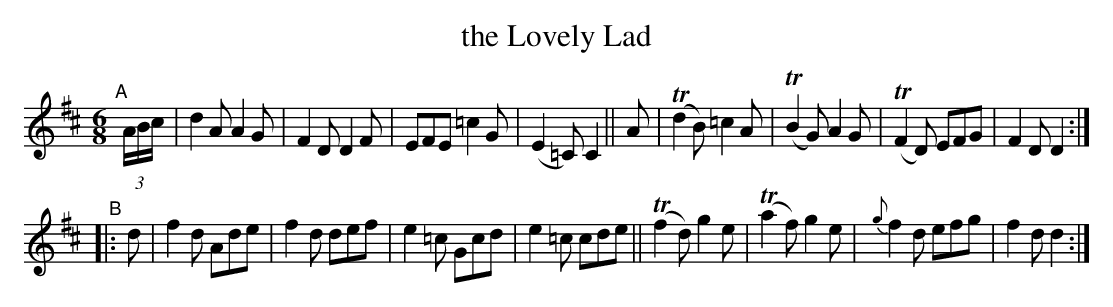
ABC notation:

X:1
T:the Lovely Lad
M:6/8
L:1/8
K:D
"^A"[|] (3A/B/c/ |\
d2A A2G | F2D D2F | EFE =c2G | (E2=C) C2 || A |\
(Td2B) =c2A | (TB2G) A2G | (TF2D) EFG | F2D D2 :|
"^B"|: d |\
f2d Ade | f2d def | e2=c Gcd | e2=c cde ||\
(Tf2d) g2e | (Ta2f) g2e | {g}f2d efg | f2d d2 :|
